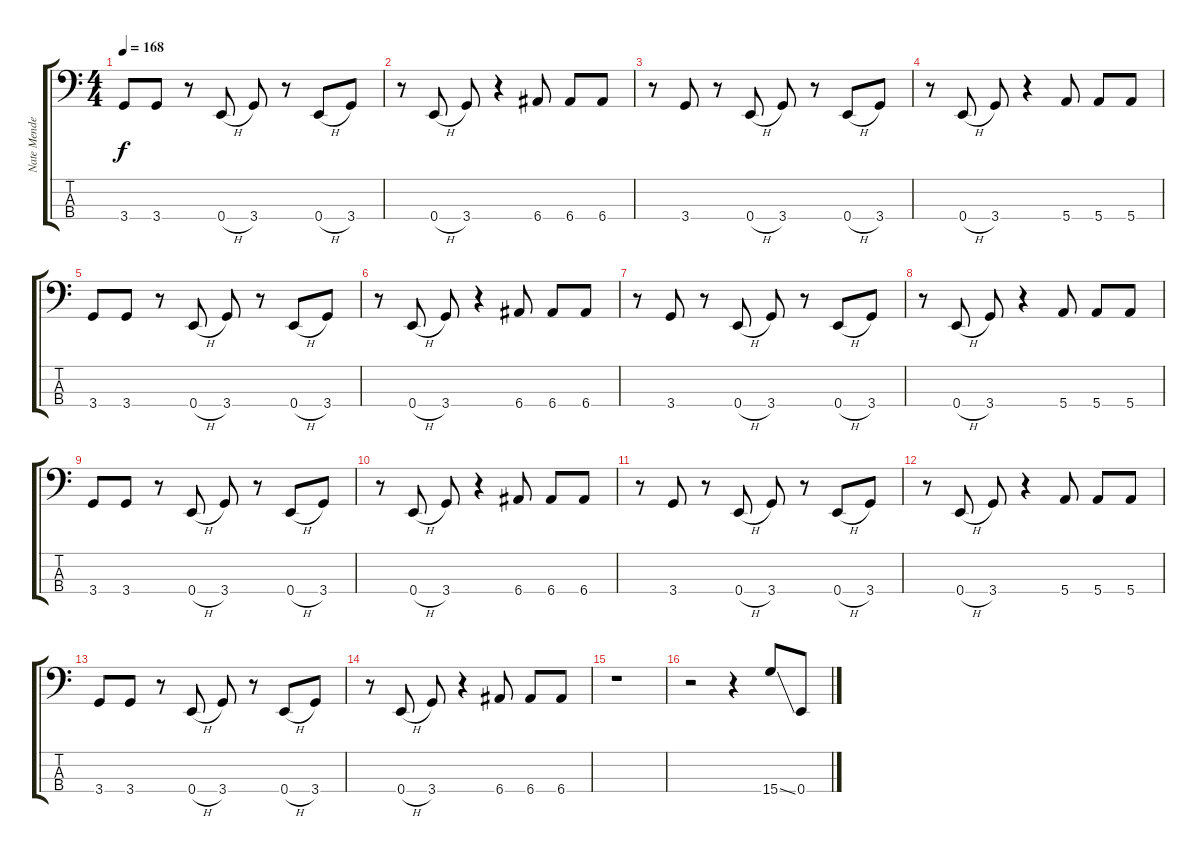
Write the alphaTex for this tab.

\track ("Nate Mendell" "Nate Mende") {instrument electricbassfinger}
\staff {score tabs}
\tuning (G2 D2 A1 E1) {hide}
\ts (4 4)
\tempo 168
\clef f4
\ks c
3.4.8{dy f} 3.4.8 r.8 0.4{h}.8 3.4.8 r.8 0.4{h}.8 3.4.8 |
r.8 0.4{h}.8 3.4.8 r.4 6.4.8 6.4.8 6.4.8 |
r.8 3.4.8 r.8 0.4{h}.8 3.4.8 r.8 0.4{h}.8 3.4.8 |
r.8 0.4{h}.8 3.4.8 r.4 5.4.8 5.4.8 5.4.8 |
3.4.8 3.4.8 r.8 0.4{h}.8 3.4.8 r.8 0.4{h}.8 3.4.8 |
r.8 0.4{h}.8 3.4.8 r.4 6.4.8 6.4.8 6.4.8 |
r.8 3.4.8 r.8 0.4{h}.8 3.4.8 r.8 0.4{h}.8 3.4.8 |
r.8 0.4{h}.8 3.4.8 r.4 5.4.8 5.4.8 5.4.8 |
3.4.8 3.4.8 r.8 0.4{h}.8 3.4.8 r.8 0.4{h}.8 3.4.8 |
r.8 0.4{h}.8 3.4.8 r.4 6.4.8 6.4.8 6.4.8 |
r.8 3.4.8 r.8 0.4{h}.8 3.4.8 r.8 0.4{h}.8 3.4.8 |
r.8 0.4{h}.8 3.4.8 r.4 5.4.8 5.4.8 5.4.8 |
3.4.8 3.4.8 r.8 0.4{h}.8 3.4.8 r.8 0.4{h}.8 3.4.8 |
r.8 0.4{h}.8 3.4.8 r.4 6.4.8 6.4.8 6.4.8 |
r.1 |
r.2 r.4 15.4{ss}.8 0.4.8
